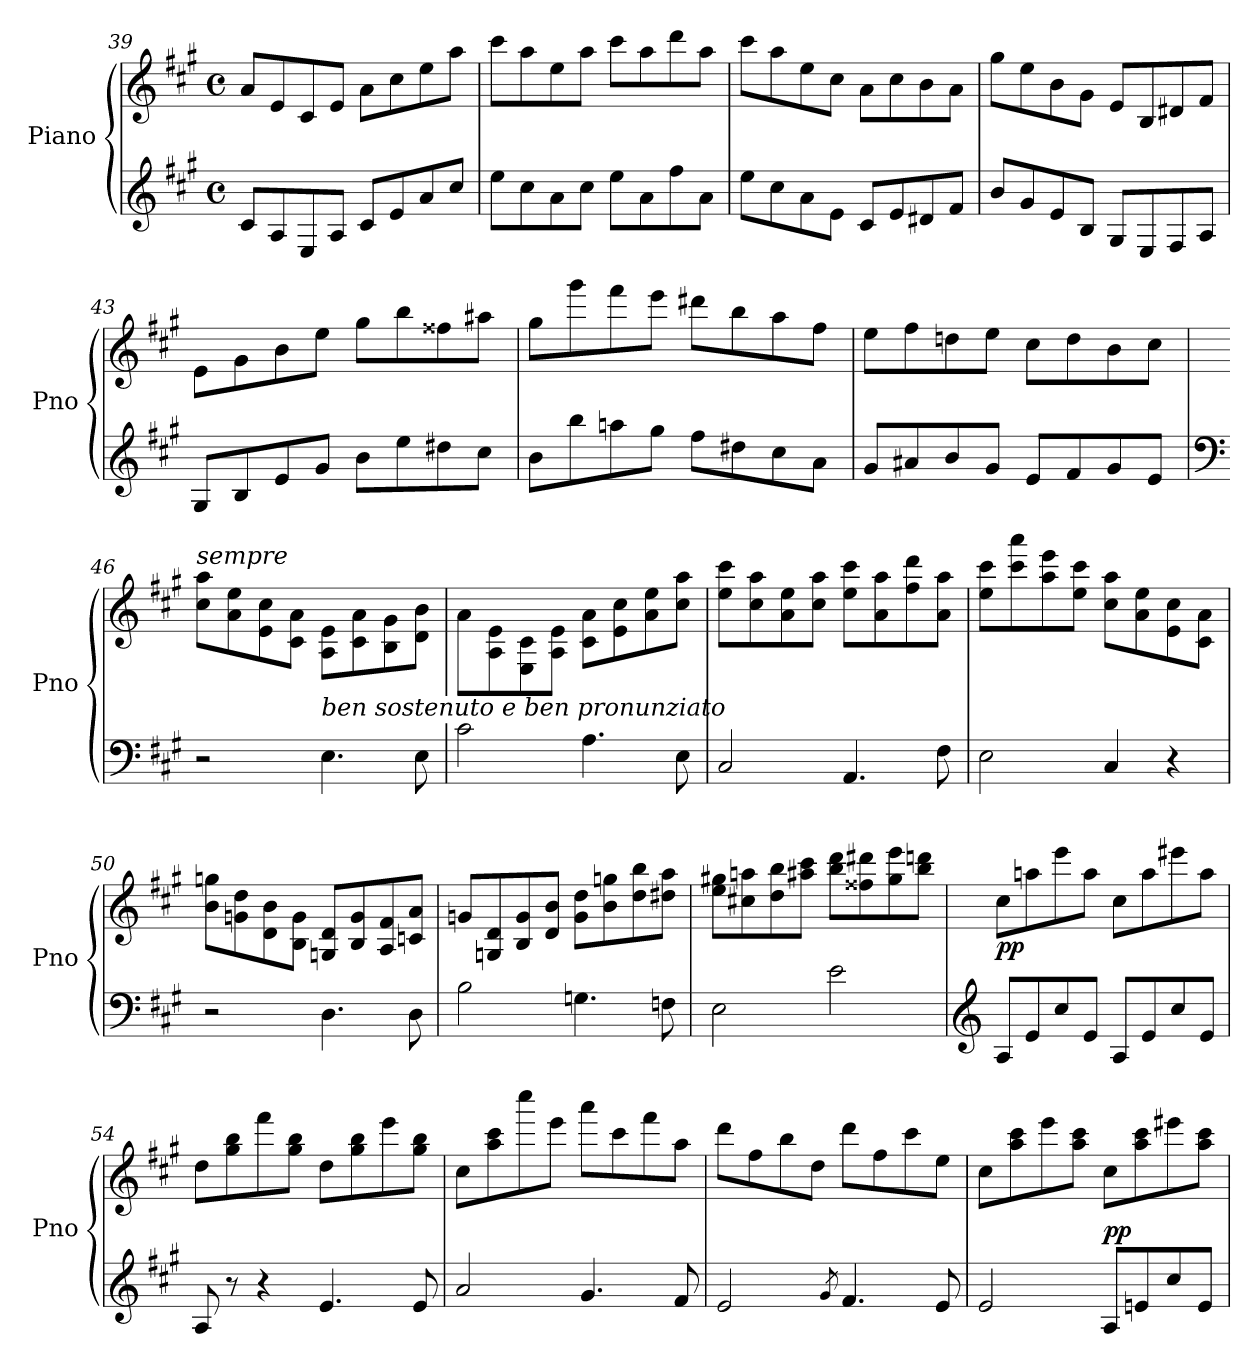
**kern	**kern	**dynam
*part1	*part1	*part1
*staff2	*staff1	*staff1/2
*I"Piano	*	*
*I'Pno	*	*
*clefG2	*clefG2	*
*k[f#c#g#]	*k[f#c#g#]	*
*M4/4	*M4/4	*
*met(c)	*met(c)	*
=39	=39	=39
8c#/L	8a/L	.
8A/	8e/	.
8E/	8c#/	.
8A/J	8e/J	.
8c#/L	8a\L	.
8e/	8cc#\	.
8a/	8ee\	.
8cc#/J	8aa\J	.
=40	=40	=40
8ee\L	8ccc#\L	.
8cc#\	8aa\	.
8a\	8ee\	.
8cc#\J	8aa\J	.
8ee\L	8ccc#\L	.
8a\	8aa\	.
8ff#\	8ddd\	.
8a\J	8aa\J	.
!!LO:LB:g=z
=41	=41	=41
8ee\L	8ccc#\L	.
8cc#\	8aa\	.
8a\	8ee\	.
8e\J	8cc#\J	.
8c#/L	8a\L	.
8e/	8cc#\	.
8d#X/	8b\	.
8f#/J	8a\J	.
=42	=42	=42
8b/L	8gg#\L	.
8g#/	8ee\	.
8e/	8b\	.
8B/J	8g#\J	.
8G#/L	8e/L	.
8E/	8B/	.
8F#/	8d#X/	.
8A/J	8f#/J	.
=43	=43	=43
8G#/L	8e\L	.
8B/	8g#\	.
8e/	8b\	.
8g#/J	8ee\J	.
8b\L	8gg#\L	.
8ee\	8bb\	.
8dd#X\	8ff##X\	.
8cc#\J	8aa#X\J	.
=44	=44	=44
8b\L	8gg#\L	.
8bb\	8ggg#\	.
8aan\	8fff#\	.
8gg#\J	8eee\J	.
8ff#\L	8ddd#X\L	.
8dd#X\	8bb\	.
8cc#\	8aa\	.
8a\J	8ff#\J	.
!!LO:PB:g=z
=45	=45	=45
8g#/L	8ee\L	.
8a#X/	8ff#\	.
8b/	8ddn\	.
8g#/J	8ee\J	.
8e/L	8cc#\L	.
8f#/	8dd\	.
8g#/	8b\	.
8e/J	8cc#\J	.
=46	=46	=46
*clefF4	*	*
!	!LO:TX:a:i:t=sempre	!
2r	8cc#\ 8aa\L	.
.	8a\ 8ee\	.
.	8e\ 8cc#\	.
.	8c#\ 8a\J	.
!LO:TX:a:i:t=ben sostenuto e ben pronunziato	!	!
4.E\	8A\ 8e\L	.
.	8c#\ 8a\	.
.	8B\ 8g#\	.
8E\	8d\ 8b\J	.
=47	=47	=47
2c#\	8a\L	.
.	8A\ 8e\	.
.	8E\ 8c#\	.
.	8A\ 8e\J	.
4.A\	8c#\ 8a\L	.
.	8e\ 8cc#\	.
.	8a\ 8ee\	.
8E\	8cc#\ 8aa\J	.
=48	=48	=48
2C#/	8ee\ 8ccc#\L	.
.	8cc#\ 8aa\	.
.	8a\ 8ee\	.
.	8cc#\ 8aa\J	.
4.AA/	8ee\ 8ccc#\L	.
.	8a\ 8aa\	.
.	8ff#\ 8ddd\	.
8F#\	8a\ 8aa\J	.
=49	=49	=49
2E\	8ee\ 8ccc#\L	.
.	8ccc#\ 8aaa\	.
.	8aa\ 8eee\	.
.	8ee\ 8ccc#\J	.
4C#/	8cc#\ 8aa\L	.
.	8a\ 8ee\	.
4r	8e\ 8cc#\	.
.	8c#\ 8a\J	.
!!LO:LB:g=z
=50	=50	=50
2r	8b\ 8ggn\L	.
.	8gn\ 8dd\	.
.	8d\ 8b\	.
.	8B\ 8g\J	.
4.D\	8Gn/ 8d/L	.
.	8B/ 8g/	.
.	8A/ 8f#/	.
8D\	8cn/ 8a/J	.
=51	=51	=51
2B\	8gn/L	.
.	8Gn/ 8d/	.
.	8B/ 8g/	.
.	8d/ 8b/J	.
4.Gn\	8g\ 8dd\L	.
.	8b\ 8ggn\	.
.	8dd\ 8bb\	.
8Fn\	8dd#X\ 8aa\J	.
=52	=52	=52
2E\	8ee\ 8gg#X\L	.
.	8cc#X\ 8aan\	.
.	8dd\ 8bb\	.
.	8aa#X\ 8ccc#\J	.
2e\	8bb\ 8ddd\L	.
.	8ff##X\ 8ddd#X\	.
.	8gg#\ 8eee\	.
.	8bb\ 8dddn\J	.
=53	=53	=53
*clefG2	*	*
!	!	!LO:DY:b
8A/L	8cc#\L	pp
8e/	8aan\	.
8cc#/	8eee\	.
8e/J	8aa\J	.
8A/L	8cc#\L	.
8e/	8aa\	.
8cc#/	8eee#X\	.
8e/J	8aa\J	.
!!LO:LB:g=z
=54	=54	=54
8A/	8dd\L	.
8r	8gg#\ 8bb\	.
4r	8fff#\	.
.	8gg#\ 8bb\J	.
4.e/	8dd\L	.
.	8gg#\ 8bb\	.
.	8eee\	.
8e/	8gg#\ 8bb\J	.
=55	=55	=55
2a/	8cc#\L	.
.	8aa\ 8ccc#\	.
.	8cccc#\	.
.	8eee\J	.
4.g#/	8aaa\L	.
.	8ccc#\	.
.	8fff#\	.
8f#/	8aa\J	.
=56	=56	=56
2e/	8ddd\L	.
.	8ff#\	.
.	8bb\	.
.	8dd\J	.
8qg#/	.	.
4.f#/	8ddd\L	.
.	8ff#\	.
.	8ccc#\	.
8e/	8ee\J	.
=57	=57	=57
2e/	8cc#\L	.
.	8aa\ 8ccc#\	.
.	8eee\	.
.	8aa\ 8ccc#\J	.
!	!	!LO:DY:a=2
8A/L	8cc#\L	pp
8en/	8aa\ 8ccc#\	.
8cc#/	8eee#X\	.
8e/J	8aa\ 8ccc#\J	.
=	=	=
*-	*-	*-
